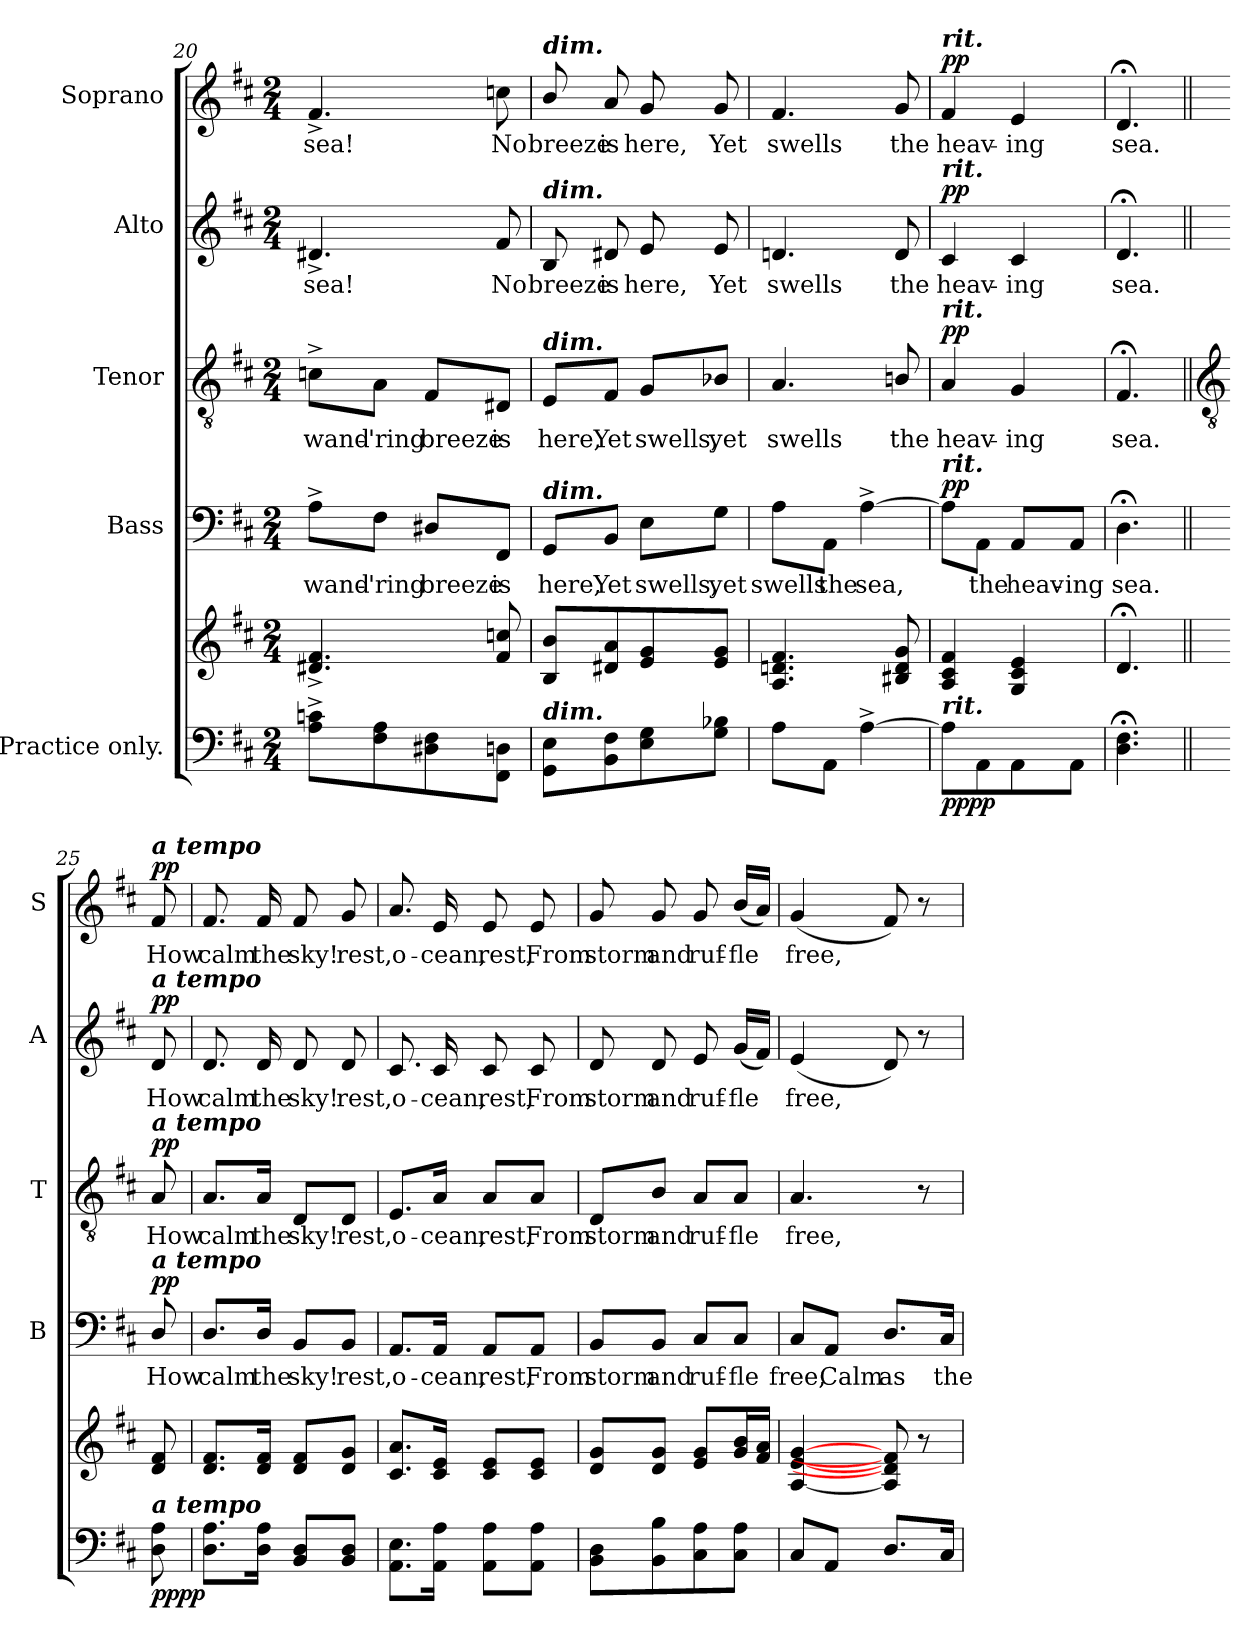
**kern	**kern	**dynam	**kern	**text	**dynam	**kern	**text	**dynam	**kern	**text	**dynam	**kern	**text	**dynam
*part5	*part5	*part5	*part4	*part4	*part4	*part3	*part3	*part3	*part2	*part2	*part2	*part1	*part1	*part1
*staff6	*staff5	*staff5/6	*staff4	*staff4	*staff4	*staff3	*staff3	*staff3	*staff2	*staff2	*staff2	*staff1	*staff1	*staff1
*I"Practice only.	*	*	*I"Bass	*	*	*I"Tenor	*	*	*I"Alto	*	*	*I"Soprano	*	*
*	*	*	*I'B	*	*	*I'T	*	*	*I'A	*	*	*I'S	*	*
*clefF4	*clefG2	*	*clefF4	*	*	*clefGv2	*	*	*clefG2	*	*	*clefG2	*	*
*k[f#c#]	*k[f#c#]	*	*k[f#c#]	*	*	*k[f#c#]	*	*	*k[f#c#]	*	*	*k[f#c#]	*	*
*D:	*D:	*	*D:	*	*	*D:	*	*	*D:	*	*	*D:	*	*
*M2/4	*M2/4	*	*M2/4	*	*	*M2/4	*	*	*M2/4	*	*	*M2/4	*	*
=20	=20	=20	=20	=20	=20	=20	=20	=20	=20	=20	=20	=20	=20	=20
!	!	!	!	!LO:LY:b	!	!	!LO:LY:b	!	!	!LO:LY:b	!	!	!LO:LY:b	!
8A^ 8cn^L	4.d#X^ 4.f#^	.	8A^\L	wand-	.	8cn^\L	wand-	.	4.d#X^	sea!	.	4.f#^	sea!	.
!	!	!	!	!LO:LY:b	!	!	!LO:LY:b	!	!	!	!	!	!	!
8F# 8A	.	.	8F#\J	-'ring	.	8A\J	-'ring	.	.	.	.	.	.	.
!	!	!	!	!LO:LY:b	!	!	!LO:LY:b	!	!	!	!	!	!	!
8D#X 8F#	.	.	8D#X/L	breeze	.	8F#/L	breeze	.	.	.	.	.	.	.
!	!	!	!	!LO:LY:b	!	!	!LO:LY:b	!	!	!LO:LY:b	!	!	!LO:LY:b	!
8FF# 8DnJ	8f# 8ccn	.	8FF#/J	is	.	8D#X/J	is	.	8f#	No	.	8ccn	No	.
=21	=21	=21	=21	=21	=21	=21	=21	=21	=21	=21	=21	=21	=21	=21
!	!	!	!	!	!	!	!	!	!	!	!	!LO:TX:a:Bi:t=dim.	!	!
!	!	!	!	!	!	!	!	!	!LO:TX:a:Bi:t=dim.	!	!	!	!	!
!	!	!	!	!	!	!LO:TX:a:Bi:t=dim.	!	!	!	!	!	!	!	!
!	!	!	!LO:TX:a:Bi:t=dim.	!	!	!	!	!	!	!	!	!	!	!
!LO:TX:a:Bi:t=dim.	!	!	!	!	!	!	!	!	!	!	!	!	!	!
!	!	!	!	!LO:LY:b	!	!	!LO:LY:b	!	!	!LO:LY:b	!	!	!LO:LY:b	!
8GG 8EL	8B/ 8b/L	.	8GG/L	here,	.	8E/L	here,	.	8B	breeze	.	8b/	breeze	.
!	!	!	!	!LO:LY:b	!	!	!LO:LY:b	!	!	!LO:LY:b	!	!	!LO:LY:b	!
8BB 8F#	8d#X 8a	.	8BB/J	Yet	.	8F#/J	Yet	.	8d#X	is	.	8a	is	.
!	!	!	!	!LO:LY:b	!	!	!LO:LY:b	!	!	!LO:LY:b	!	!	!LO:LY:b	!
8E 8G	8e 8g	.	8E\L	swells,	.	8G/L	swells,	.	8e	here,	.	8g	here,	.
!	!	!	!	!LO:LY:b	!	!	!LO:LY:b	!	!	!LO:LY:b	!	!	!LO:LY:b	!
8G 8B-XJ	8e 8gJ	.	8G\J	yet	.	8B-X/J	yet	.	8e	Yet	.	8g	Yet	.
=22	=22	=22	=22	=22	=22	=22	=22	=22	=22	=22	=22	=22	=22	=22
!	!	!	!	!LO:LY:b	!	!	!LO:LY:b	!	!	!LO:LY:b	!	!	!LO:LY:b	!
8AL	4.A 4.dn 4.f#	.	8A\L	swells	.	4.A	swells	.	4.dn	swells	.	4.f#	swells	.
!	!	!	!	!LO:LY:b	!	!	!	!	!	!	!	!	!	!
8AAJ	.	.	8AA\J	the	.	.	.	.	.	.	.	.	.	.
!	!	!	!	!LO:LY:b	!	!	!	!	!	!	!	!	!	!
[4A^	.	.	[4A^	sea,	.	.	.	.	.	.	.	.	.	.
!	!	!	!	!	!	!	!LO:LY:b	!	!	!LO:LY:b	!	!	!LO:LY:b	!
.	8B#X 8d 8g	.	.	.	.	8Bn/	the	.	8d	the	.	8g	the	.
=23	=23	=23	=23	=23	=23	=23	=23	=23	=23	=23	=23	=23	=23	=23
!	!	!	!	!	!	!	!	!	!	!	!	!LO:TX:a:Bi:t=rit.	!	!
!	!	!	!	!	!	!	!	!	!LO:TX:a:Bi:t=rit.	!	!	!	!	!
!	!	!	!	!	!	!LO:TX:a:Bi:t=rit.	!	!	!	!	!	!	!	!
!	!	!	!LO:TX:a:Bi:t=rit.	!	!	!	!	!	!	!	!	!	!	!
!LO:TX:a:Bi:t=rit.	!	!	!	!	!	!	!	!	!	!	!	!	!	!
!	!	!LO:DY:b=2	!	!	!	!	!LO:LY:b	!	!	!LO:LY:b	!	!	!LO:LY:b	!
!	!	!LO:DY:n=1:b	!	!	!LO:DY:b	!	!	!LO:DY:b	!	!	!LO:DY:b	!	!	!LO:DY:b
8AL]	4A 4c# 4f#	pp pp	8A\L]	.	pp	4A	heav-	pp	4c#	heav-	pp	4f#	heav-	pp
!	!	!	!	!LO:LY:b	!	!	!	!	!	!	!	!	!	!
8AA	.	.	8AA\J	the	.	.	.	.	.	.	.	.	.	.
!	!	!	!	!LO:LY:b	!	!	!LO:LY:b	!	!	!LO:LY:b	!	!	!LO:LY:b	!
8AA	4G 4c# 4e	.	8AA/L	heav-	.	4G	-ing	.	4c#	-ing	.	4e	-ing	.
!	!	!	!	!LO:LY:b	!	!	!	!	!	!	!	!	!	!
8AAJ	.	.	8AA/J	-ing	.	.	.	.	.	.	.	.	.	.
=24	=24	=24	=24	=24	=24	=24	=24	=24	=24	=24	=24	=24	=24	=24
!	!	!	!	!LO:LY:b	!	!	!LO:LY:b	!	!	!LO:LY:b	!	!	!LO:LY:b	!
4.D;< 4.F#;<	4.d;<	.	4.D;<	sea.	.	4.F#;<	sea.	.	4.d;<	sea.	.	4.d;<	sea.	.
!!LO:LB:g=z
=25||	=25||	=25||	=25||	=25||	=25||	=25||	=25||	=25||	=25||	=25||	=25||	=25||	=25||	=25||
*	*	*	*	*	*	*clefGv2	*	*	*	*	*	*	*	*
!	!	!	!	!	!	!	!	!	!	!	!	!LO:TX:a:Bi:t=a tempo	!	!
!	!	!	!	!	!	!	!	!	!LO:TX:a:Bi:t=a tempo	!	!	!	!	!
!	!	!	!	!	!	!LO:TX:a:Bi:t=a tempo	!	!	!	!	!	!	!	!
!	!	!	!LO:TX:a:Bi:t=a tempo	!	!	!	!	!	!	!	!	!	!	!
!LO:TX:a:Bi:t=a tempo	!	!	!	!	!	!	!	!	!	!	!	!	!	!
!	!	!LO:DY:b=2	!	!LO:LY:b	!	!	!LO:LY:b	!	!	!LO:LY:b	!	!	!LO:LY:b	!
!	!	!LO:DY:n=1:b	!	!	!LO:DY:b	!	!	!LO:DY:b	!	!	!LO:DY:b	!	!	!LO:DY:b
8D\ 8A\	8d 8f#	pp pp	8D/	How	pp	8A	How	pp	8d	How	pp	8f#	How	pp
=26	=26	=26	=26	=26	=26	=26	=26	=26	=26	=26	=26	=26	=26	=26
!	!	!	!	!LO:LY:b	!	!	!LO:LY:b	!	!	!LO:LY:b	!	!	!LO:LY:b	!
8.D\ 8.A\L	8.d 8.f#L	.	8.D/L	calm	.	8.A/L	calm	.	8.d	calm	.	8.f#	calm	.
!	!	!	!	!LO:LY:b	!	!	!LO:LY:b	!	!	!LO:LY:b	!	!	!LO:LY:b	!
16D\ 16A\J	16d 16f#J	.	16D/Jk	the	.	16A/Jk	the	.	16d	the	.	16f#	the	.
!	!	!	!	!LO:LY:b	!	!	!LO:LY:b	!	!	!LO:LY:b	!	!	!LO:LY:b	!
8BB 8DL	8d 8f#L	.	8BB/L	sky!	.	8D/L	sky!	.	8d	sky!	.	8f#	sky!	.
!	!	!	!	!LO:LY:b	!	!	!LO:LY:b	!	!	!LO:LY:b	!	!	!LO:LY:b	!
8BB 8DJ	8d 8gJ	.	8BB/J	rest,	.	8D/J	rest,	.	8d	rest,	.	8g	rest,	.
=27	=27	=27	=27	=27	=27	=27	=27	=27	=27	=27	=27	=27	=27	=27
!	!	!	!	!LO:LY:b	!	!	!LO:LY:b	!	!	!LO:LY:b	!	!	!LO:LY:b	!
8.AA 8.EL	8.c# 8.aL	.	8.AA/L	o-	.	8.E/L	o-	.	8.c#	o-	.	8.a	o-	.
!	!	!	!	!LO:LY:b	!	!	!LO:LY:b	!	!	!LO:LY:b	!	!	!LO:LY:b	!
16AA 16AJ	16c# 16eJ	.	16AA/Jk	-cean,	.	16A/Jk	-cean,	.	16c#	-cean,	.	16e	-cean,	.
!	!	!	!	!LO:LY:b	!	!	!LO:LY:b	!	!	!LO:LY:b	!	!	!LO:LY:b	!
8AA 8AL	8c# 8eL	.	8AA/L	rest,	.	8A/L	rest,	.	8c#	rest,	.	8e	rest,	.
!	!	!	!	!LO:LY:b	!	!	!LO:LY:b	!	!	!LO:LY:b	!	!	!LO:LY:b	!
8AA 8AJ	8c# 8eJ	.	8AA/J	From	.	8A/J	From	.	8c#	From	.	8e	From	.
=28	=28	=28	=28	=28	=28	=28	=28	=28	=28	=28	=28	=28	=28	=28
!	!	!	!	!LO:LY:b	!	!	!LO:LY:b	!	!	!LO:LY:b	!	!	!LO:LY:b	!
8BB 8DL	8d 8gL	.	8BB/L	storm	.	8D/L	storm	.	8d	storm	.	8g	storm	.
!	!	!	!	!LO:LY:b	!	!	!LO:LY:b	!	!	!LO:LY:b	!	!	!LO:LY:b	!
8BB 8B	8d 8gJ	.	8BB/J	and	.	8B/J	and	.	8d	and	.	8g	and	.
!	!	!	!	!LO:LY:b	!	!	!LO:LY:b	!	!	!LO:LY:b	!	!	!LO:LY:b	!
8C# 8A	8e 8gL	.	8C#/L	ruf-	.	8A/L	ruf-	.	8e	ruf-	.	8g	ruf-	.
!	!	!	!	!LO:LY:b	!	!	!LO:LY:b	!	!	!LO:LY:b	!	!	!LO:LY:b	!
8C# 8AJ	16g 16bL	.	8C#/J	-fle	.	8A/J	-fle	.	(<16gLL	-fle	.	(<16bLL	-fle	.
.	16f# 16aJJ	.	.	.	.	.	.	.	16f#JJ)	.	.	16aJJ)	.	.
=29	=29	=29	=29	=29	=29	=29	=29	=29	=29	=29	=29	=29	=29	=29
!	!	!	!	!LO:LY:b	!	!	!LO:LY:b	!	!	!LO:LY:b	!	!	!LO:LY:b	!
8C#L	[4A [4e [4g	.	8C#/L	free,	.	4.A	free,	.	(<4e	free,	.	(<4g	free,	.
!	!	!	!	!LO:LY:b	!	!	!	!	!	!	!	!	!	!
8AAJ	.	.	8AA/J	Calm	.	.	.	.	.	.	.	.	.	.
!	!	!	!	!LO:LY:b	!	!	!	!	!	!	!	!	!	!
8.D/L	8A] 8d] 8f#]	.	8.D/L	as	.	.	.	.	8d)	.	.	8f#)	.	.
.	8r	.	.	.	.	8r	.	.	8r	.	.	8r	.	.
!	!	!	!	!LO:LY:b	!	!	!	!	!	!	!	!	!	!
16C#J	.	.	16C#/Jk	the	.	.	.	.	.	.	.	.	.	.
=	=	=	=	=	=	=	=	=	=	=	=	=	=	=
*-	*-	*-	*-	*-	*-	*-	*-	*-	*-	*-	*-	*-	*-	*-
